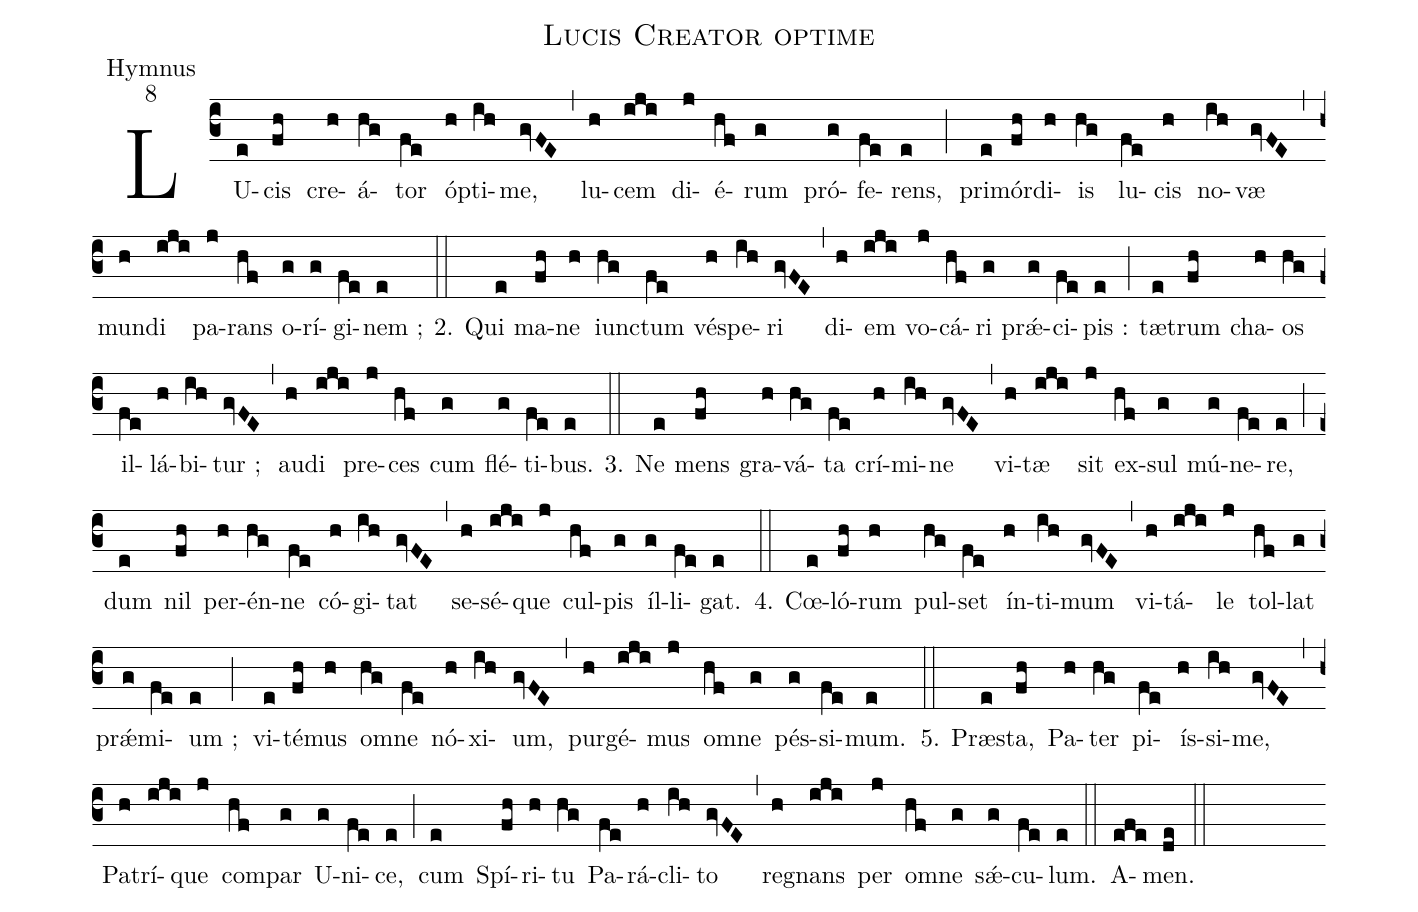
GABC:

name:Lucis Creator optime;
office-part:Hymnus;
mode:8;
%%
(c3)LU(e)cis(fh) cre(h)á(hg)tor(fe) óp(h)ti(ih)me,(gvFE) (,) lu(h)cem(iji) di(j)é(hf)rum(g) pró(g)fe(fe)rens,(e) (;)
pri(e)mór(fh)di(h)is(hg) lu(fe)cis(h) no(ih)væ(gvFE) (,) mun(h)di(iji) pa(j)rans(hf) o(g)rí(g)gi(fe)nem ;(e) (::)



2. Qui(e) ma(fh)ne(h) iun(hg)ctum(fe) vé(h)spe(ih)ri(gvFE) (,) di(h)em(iji) vo(j)cá(hf)ri(g) prǽ(g)ci(fe)pis :(e) (;)
tæ(e)trum(fh) cha(h)os(hg) il(fe)lá(h)bi(ih)tur ;(gvFE) (,) au(h)di(iji) pre(j)ces(hf) cum(g) flé(g)ti(fe)bus.(e) (::)
3. Ne(e) mens(fh) gra(h)vá(hg)ta(fe) crí(h)mi(ih)ne(gvFE) (,) vi(h)tæ(iji) sit(j) ex(hf)sul(g) mú(g)ne(fe)re,(e) (;)
dum(e) nil(fh) per(h)én(hg)ne(fe) có(h)gi(ih)tat(gvFE) (,) se(h)sé(iji)que(j) cul(hf)pis(g) íl(g)li(fe)gat.(e) (::)
4. Cœ(e)ló(fh)rum(h) pul(hg)set(fe) ín(h)ti(ih)mum(gvFE) (,) vi(h)tá(iji)le(j) tol(hf)lat(g) prǽ(g)mi(fe)um ;(e) (;)
vi(e)té(fh)mus(h) om(hg)ne(fe) nó(h)xi(ih)um,(gvFE) (,) pur(h)gé(iji)mus(j) om(hf)ne(g) pés(g)si(fe)mum.(e) (::)
5. Præ(e)sta,(fh) Pa(h)ter(hg) pi(fe)ís(h)si(ih)me,(gvFE) (,) Pa(h)trí(iji)que(j) com(hf)par(g) U(g)ni(fe)ce,(e) (;)
cum(e) Spí(fh)ri(h)tu(hg) Pa(fe)rá(h)cli(ih)to(gvFE) (,) re(h)gnans(iji) per(j) om(hf)ne(g) sǽ(g)cu(fe)lum.(e) (::) A(efe)men.(de) (::)
